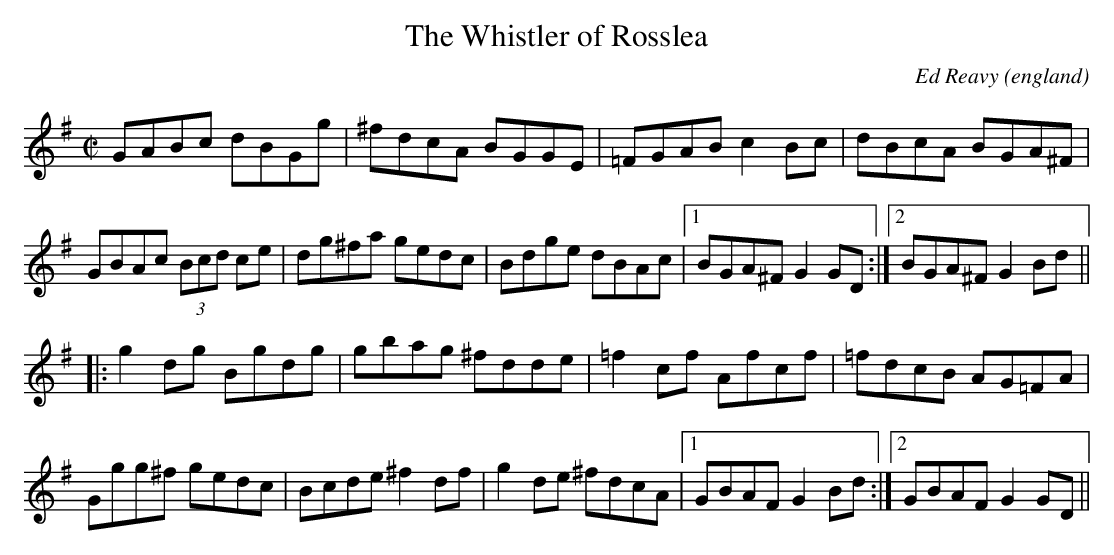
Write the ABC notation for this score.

X:1
T:Whistler of Rosslea, The
O:england
C:Ed Reavy
M:C|
K:G
GABc dBGg|^fdcA BGGE|=FGAB c2Bc|dBcA BGA^F|
GBAc (3Bcd ce|dg^fa gedc|Bdge dBAc|1 BGA^F G2GD:|2 BGA^F G2Bd||
|:g2dg Bgdg|gbag ^fdde|=f2cf Afcf|=fdcB AG=FA|
Ggg^f gedc|Bcde ^f2df|g2de ^fdcA|1 GBAF G2Bd:|2 GBAF G2GD||
